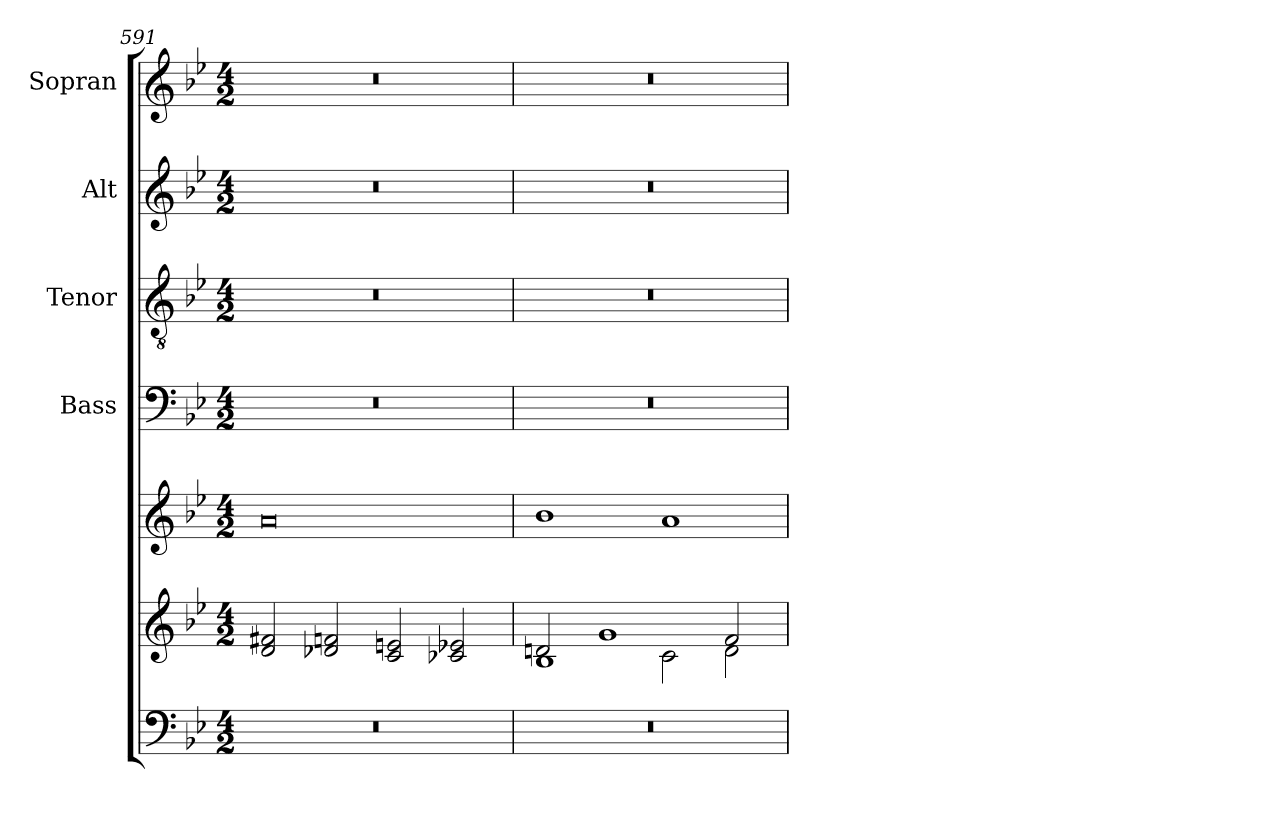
**kern	**kern	**kern	**kern	**kern	**kern	**kern
*part6	*part5	*part5	*part4	*part3	*part2	*part1
*staff7	*staff6	*staff5	*staff4	*staff3	*staff2	*staff1
*	*	*	*I"Bass	*I"Tenor	*I"Alt	*I"Sopran
*	*	*	*I'B.	*I'T.	*I'A.	*I'S.
*clefF4	*clefG2	*clefG2	*clefF4	*clefGv2	*clefG2	*clefG2
*k[b-e-]	*k[b-e-]	*k[b-e-]	*k[b-e-]	*k[b-e-]	*k[b-e-]	*k[b-e-]
*B-:	*B-:	*B-:	*B-:	*B-:	*B-:	*B-:
*M4/2	*M4/2	*M4/2	*M4/2	*M4/2	*M4/2	*M4/2
=591	=591	=591	=591	=591	=591	=591
0r	2d/ 2f#X/	0a	0r	0r	0r	0r
.	2d-X/ 2fn/	.	.	.	.	.
.	2c/ 2en/	.	.	.	.	.
.	2c-X/ 2e-X/	.	.	.	.	.
=592	=592	=592	=592	=592	=592	=592
*	*^	*	*	*	*	*
0r	2dn/	1B-	1b-	0r	0r	0r	0r
.	1g	.	.	.	.	.	.
.	.	2c\	1a	.	.	.	.
.	2f/	2d\	.	.	.	.	.
*	*v	*v	*	*	*	*	*
=	=	=	=	=	=	=
*-	*-	*-	*-	*-	*-	*-
